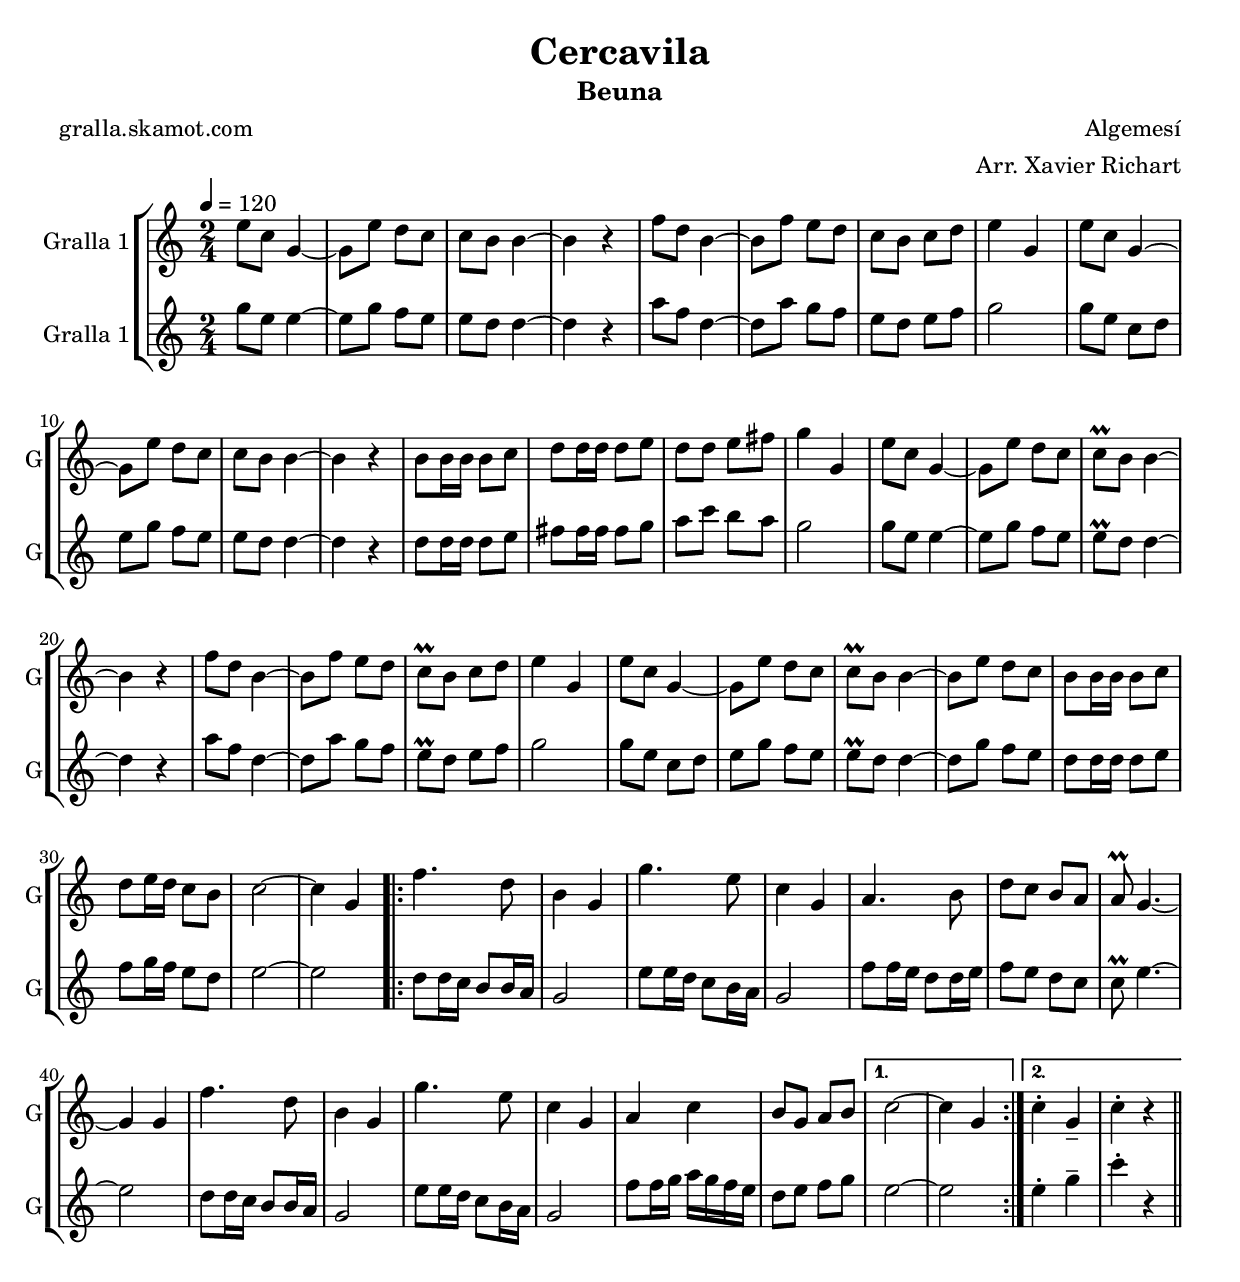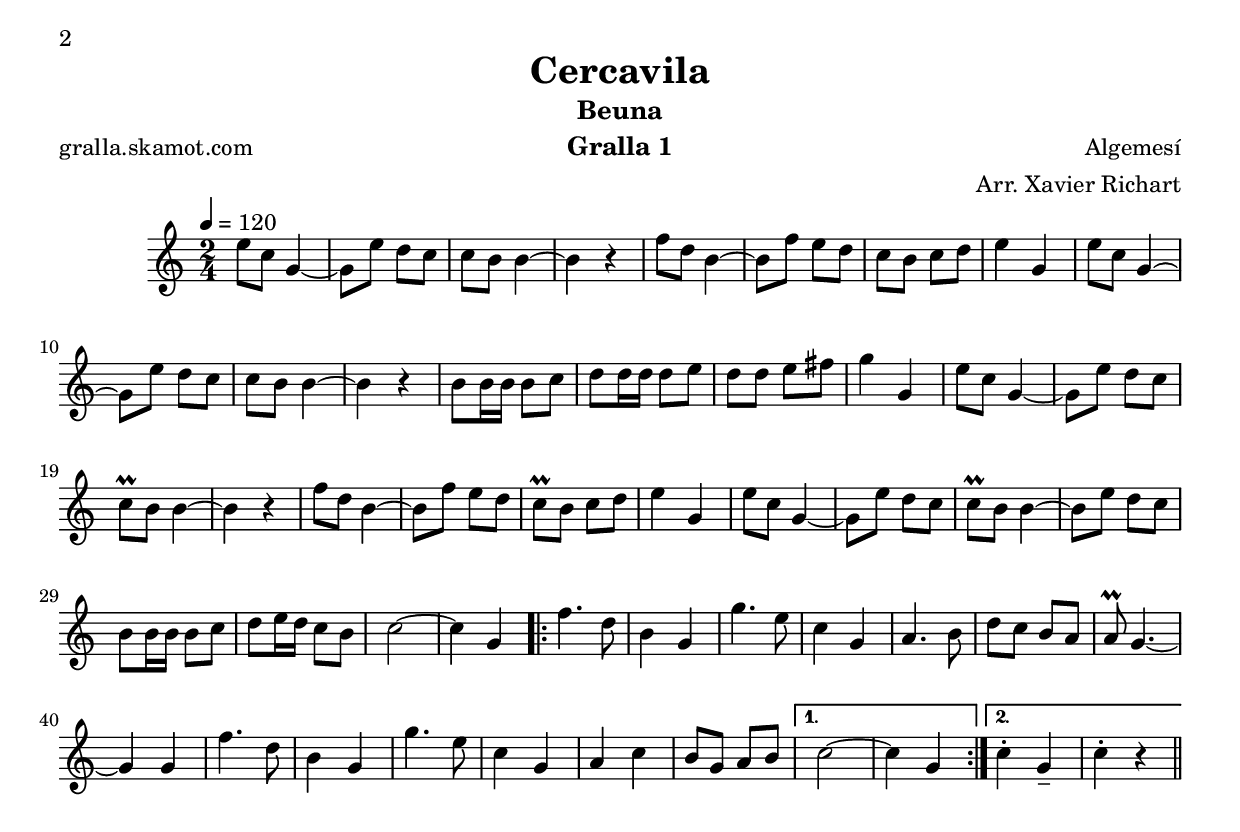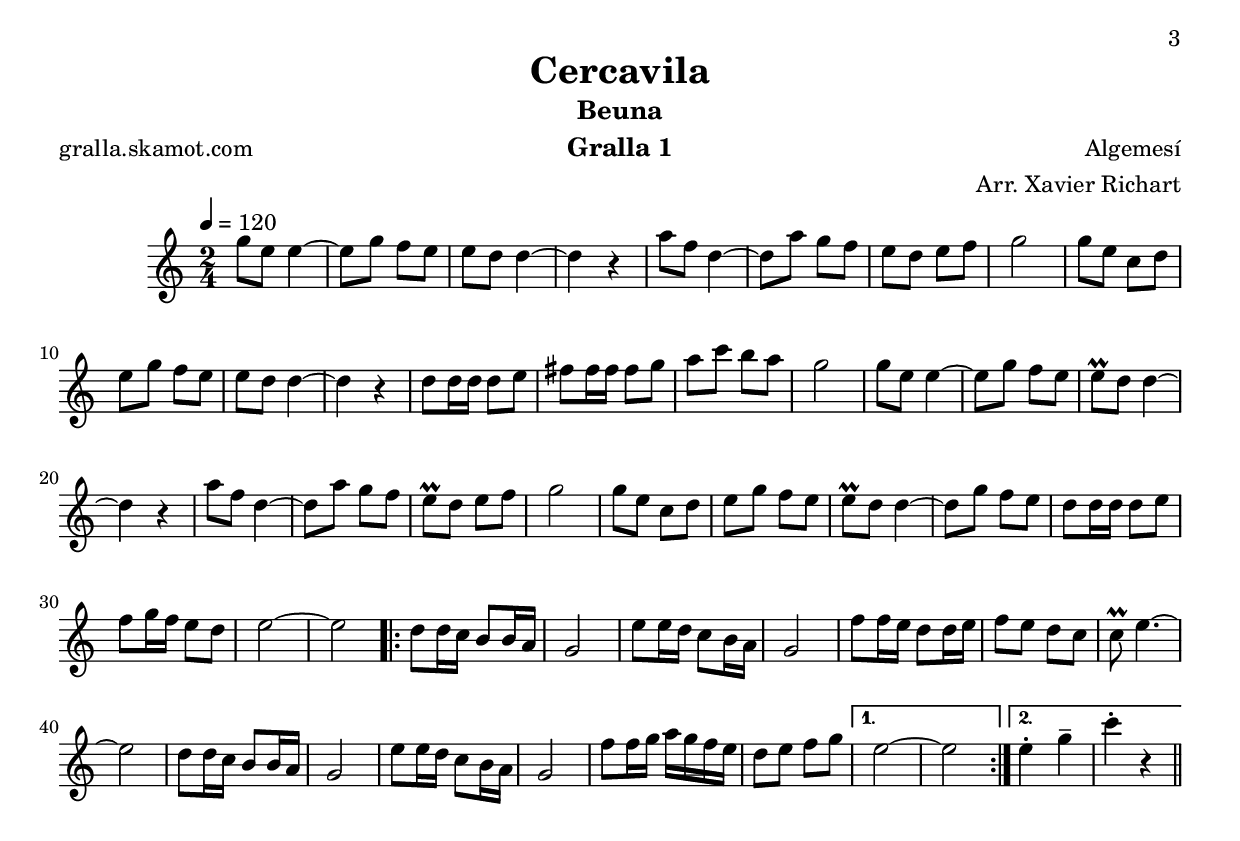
\version "2.16.2"

\header {
  dedication=""
  title="Cercavila"
  subtitle="Beuna"
  subsubtitle=""
  poet="gralla.skamot.com"
  meter=""
  piece=""
  composer="Algemesí"
  arranger="Arr. Xavier Richart"
  opus=""
  instrument=""
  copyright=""
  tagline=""
}

liniaroAa =
\relative e''
{
  \tempo 4=120
  \clef treble
  \key c \major
  \time 2/4
  e8 c g4 ~  |
  g8 e' d c  |
  c8 b b4 ~  |
  b4 r  |
  %05
  f'8 d b4 ~  |
  b8 f' e d  |
  c8 b c d  |
  e4 g,  |
  e'8 c g4 ~  |
  %10
  g8 e' d c  |
  c8 b b4 ~  |
  b4 r  |
  b8 b16 b b8 c  |
  d8 d16 d d8 e  |
  %15
  d8 d e fis  |
  g4 g,  |
  e'8 c g4 ~  |
  g8 e' d c  |
  c8\prall b b4 ~  |
  %20
  b4 r  |
  f'8 d b4 ~  |
  b8 f' e d  |
  c8\prall b c d  |
  e4 g,  |
  %25
  e'8 c g4 ~  |
  g8 e' d c  |
  c8\prall b b4 ~  |
  b8 e d c  |
  b8 b16 b b8 c  |
  %30
  d8 e16 d c8 b  |
  c2 ~  |
  c4 g  |
  \repeat volta 2 { f'4. d8  |
  b4 g  |
  %35
  g'4. e8  |
  c4 g  |
  a4. b8  |
  d8 c b a  |
  a8\prall g4. ~  |
  %40
  g4 g  |
  f'4. d8  |
  b4 g  |
  g'4. e8  |
  c4 g  |
  %45
  a4 c  |
  b8 g a b }
  \alternative { { c2 ~  |
  c4 g }
  { c4-. g--  |
  %50
  c4-. r } } \bar "||"
}

liniaroAb =
\relative g''
{
  \tempo 4=120
  \clef treble
  \key c \major
  \time 2/4
  g8 e e4 ~  |
  e8 g f e  |
  e8 d d4 ~  |
  d4 r  |
  %05
  a'8 f d4 ~  |
  d8 a' g f  |
  e8 d e f  |
  g2  |
  g8 e c d  |
  %10
  e8 g f e  |
  e8 d d4 ~  |
  d4 r  |
  d8 d16 d d8 e  |
  fis8 fis16 fis fis8 g  |
  %15
  a8 c b a  |
  g2  |
  g8 e e4 ~  |
  e8 g f e  |
  e8\prall d d4 ~  |
  %20
  d4 r  |
  a'8 f d4 ~  |
  d8 a' g f  |
  e8\prall d e f  |
  g2  |
  %25
  g8 e c d  |
  e8 g f e  |
  e8\prall d d4 ~  |
  d8 g f e  |
  d8 d16 d d8 e  |
  %30
  f8 g16 f e8 d  |
  e2 ~  |
  e2  |
  \repeat volta 2 { d8 d16 c b8 b16 a  |
  g2  |
  %35
  e'8 e16 d c8 b16 a  |
  g2  |
  f'8 f16 e d8 d16 e  |
  f8 e d c  |
  c8\prall e4. ~  |
  %40
  e2  |
  d8 d16 c b8 b16 a  |
  g2  |
  e'8 e16 d c8 b16 a  |
  g2  |
  %45
  f'8 f16 g a g f e  |
  d8 e f g }
  \alternative { { e2 ~  |
  e2 }
  { e4-. g--  |
  %50
  c4-. r } } \bar "||"
}

\bookpart {
  \score {
    \new StaffGroup {
      \override Score.RehearsalMark.self-alignment-X = #LEFT
      <<
        \new Staff \with {instrumentName = #"Gralla 1" shortInstrumentName = #"G"} \liniaroAa
        \new Staff \with {instrumentName = #"Gralla 1" shortInstrumentName = #"G"} \liniaroAb
      >>
    }
    \layout {}
  }
  \score { \unfoldRepeats
    \new StaffGroup {
      \override Score.RehearsalMark.self-alignment-X = #LEFT
      <<
        \new Staff \with {instrumentName = #"Gralla 1" shortInstrumentName = #"G"} \liniaroAa
        \new Staff \with {instrumentName = #"Gralla 1" shortInstrumentName = #"G"} \liniaroAb
      >>
    }
    \midi {
      \set Staff.midiInstrument = "oboe"
      \set DrumStaff.midiInstrument = "drums"
    }
  }
}

\bookpart {
  \header {instrument="Gralla 1"}
  \score {
    \new StaffGroup {
      \override Score.RehearsalMark.self-alignment-X = #LEFT
      <<
        \new Staff \liniaroAa
      >>
    }
    \layout {}
  }
  \score { \unfoldRepeats
    \new StaffGroup {
      \override Score.RehearsalMark.self-alignment-X = #LEFT
      <<
        \new Staff \liniaroAa
      >>
    }
    \midi {
      \set Staff.midiInstrument = "oboe"
      \set DrumStaff.midiInstrument = "drums"
    }
  }
}

\bookpart {
  \header {instrument="Gralla 1"}
  \score {
    \new StaffGroup {
      \override Score.RehearsalMark.self-alignment-X = #LEFT
      <<
        \new Staff \liniaroAb
      >>
    }
    \layout {}
  }
  \score { \unfoldRepeats
    \new StaffGroup {
      \override Score.RehearsalMark.self-alignment-X = #LEFT
      <<
        \new Staff \liniaroAb
      >>
    }
    \midi {
      \set Staff.midiInstrument = "oboe"
      \set DrumStaff.midiInstrument = "drums"
    }
  }
}

